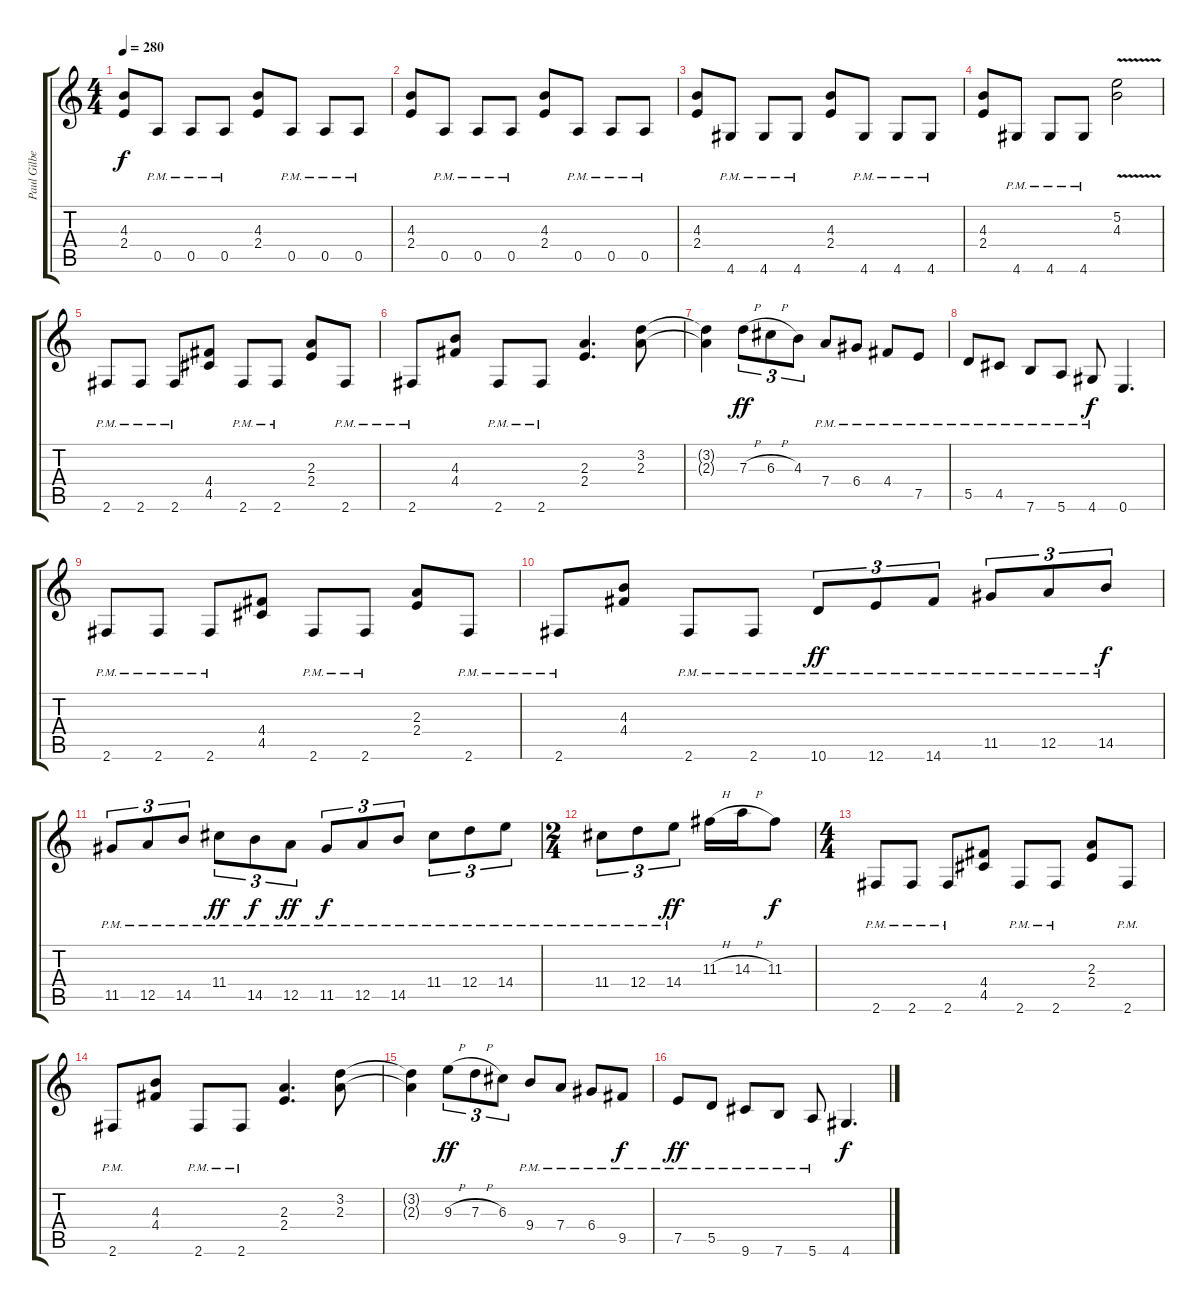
\track ("Paul Gilbert (Rhythm Guitar)" "Paul Gilbe") {instrument distortionguitar}
\staff {score tabs}
\tuning (E4 B3 G3 D3 A2 E2) {hide}
\ts (4 4)
\tempo 280
\tempo 240
\tempo 280
\clef g2
\ks c
(4.3 2.4).8{dy f instrument distortionguitar} 0.5{pm}.8 0.5{pm}.8 0.5{pm}.8 (4.3 2.4).8 0.5{pm}.8 0.5{pm}.8 0.5{pm}.8 |
(4.3 2.4).8 0.5{pm}.8 0.5{pm}.8 0.5{pm}.8 (4.3 2.4).8 0.5{pm}.8 0.5{pm}.8 0.5{pm}.8 |
(4.3 2.4).8 4.6{pm}.8 4.6{pm}.8 4.6{pm}.8 (4.3 2.4).8 4.6{pm}.8 4.6{pm}.8 4.6{pm}.8 |
(4.3 2.4).8 4.6{pm}.8 4.6{pm}.8 4.6{pm}.8 (5.2{v} 4.3{v}).2 |
2.6{pm}.8 2.6{pm}.8 2.6{pm}.8 (4.4 4.5).8 2.6{pm}.8 2.6{pm}.8 (2.3 2.4).8 2.6{pm}.8 |
2.6{pm}.8 (4.3 4.4).8 2.6{pm}.8 2.6{pm}.8 (2.3 2.4).4{d} (3.2 2.3).8 |
(3.2{t} 2.3{t}).4 7.3{h}.8{tu (3 2) dy ff} 6.3{h}.8{tu (3 2)} 4.3.8{tu (3 2)} 7.4{pm}.8 6.4{pm}.8 4.4{pm}.8 7.5{pm}.8 |
5.5{pm}.8 4.5{pm}.8 7.6{pm}.8 5.6{pm}.8 4.6{pm}.8{dy f} 0.6.4{d} |
2.6{pm}.8 2.6{pm}.8 2.6{pm}.8 (4.4 4.5).8 2.6{pm}.8 2.6{pm}.8 (2.3 2.4).8 2.6{pm}.8 |
2.6{pm}.8 (4.3 4.4).8 2.6{pm}.8 2.6{pm}.8 10.6{pm}.8{tu (3 2) dy ff} 12.6{pm}.8{tu (3 2)} 14.6{pm}.8{tu (3 2)} 11.5{pm}.8{tu (3 2)} 12.5{pm}.8{tu (3 2)} 14.5{pm}.8{tu (3 2) dy f} |
11.5{pm}.8{tu (3 2)} 12.5{pm}.8{tu (3 2)} 14.5{pm}.8{tu (3 2)} 11.4{pm}.8{tu (3 2) dy ff} 14.5{pm}.8{tu (3 2) dy f} 12.5{pm}.8{tu (3 2) dy ff} 11.5{pm}.8{tu (3 2) dy f} 12.5{pm}.8{tu (3 2)} 14.5{pm}.8{tu (3 2)} 11.4{pm}.8{tu (3 2)} 12.4{pm}.8{tu (3 2)} 14.4{pm}.8{tu (3 2)} |
\ts (2 4)
11.4{pm}.8{tu (3 2)} 12.4{pm}.8{tu (3 2)} 14.4{pm}.8{tu (3 2) dy ff} 11.3{h}.16 14.3{h}.16 11.3.8{dy f} |
\ts (4 4)
2.6{pm}.8 2.6{pm}.8 2.6{pm}.8 (4.4 4.5).8 2.6{pm}.8 2.6{pm}.8 (2.3 2.4).8 2.6{pm}.8 |
2.6{pm}.8 (4.3 4.4).8 2.6{pm}.8 2.6{pm}.8 (2.3 2.4).4{d} (3.2 2.3).8 |
(3.2{t} 2.3{t}).4 9.3{h}.8{tu (3 2) dy ff} 7.3{h}.8{tu (3 2)} 6.3.8{tu (3 2)} 9.4{pm}.8 7.4{pm}.8 6.4{pm}.8 9.5{pm}.8{dy f} |
7.5{pm}.8{dy ff} 5.5{pm}.8 9.6{pm}.8 7.6{pm}.8 5.6{pm}.8 4.6.4{d dy f}
